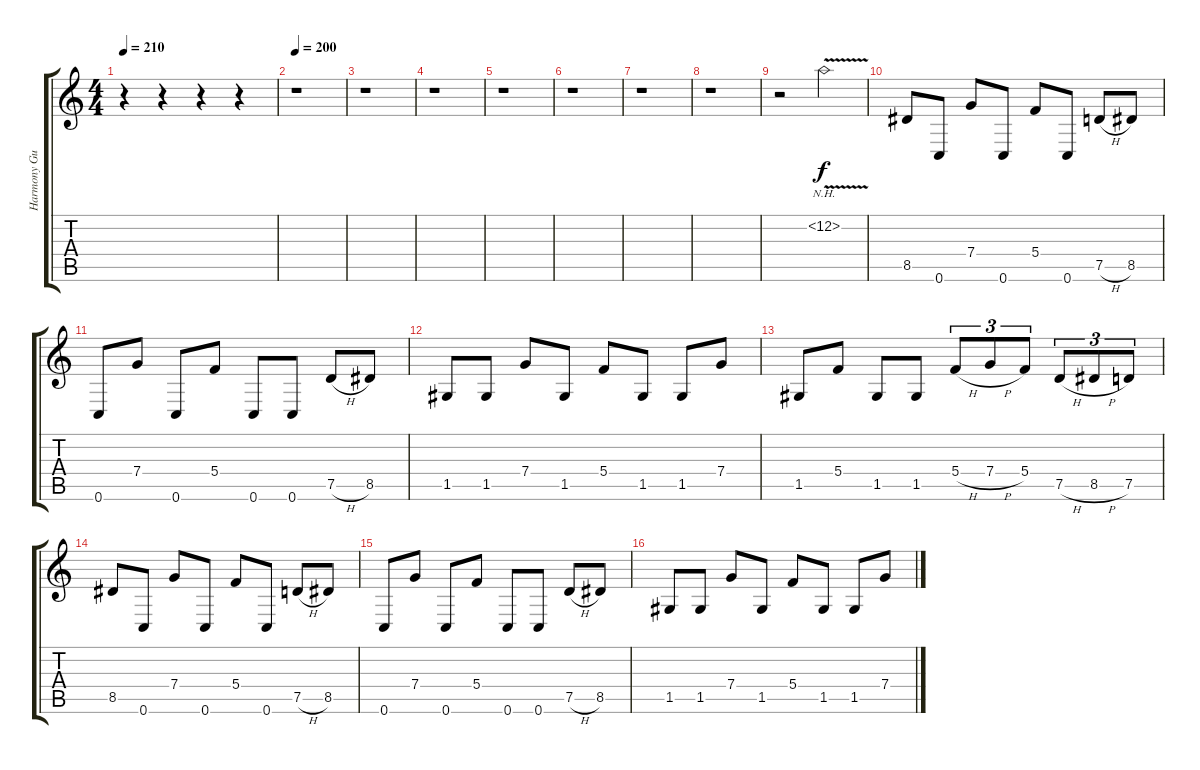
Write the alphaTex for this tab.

\track ("Harmony Guitar" "Harmony Gu") {instrument distortionguitar}
\staff {score tabs}
\tuning (D4 A3 F3 C3 G2 C2) {hide}
\ts (4 4)
\tempo 210
\clef g2
\ks c
r.4{dy f} r.4 r.4 r.4 |
\tempo 200
r.1 |
r.1 |
r.1 |
r.1 |
r.1 |
r.1 |
r.1 |
r.2 18.2{nh v}.2 |
8.5.8 0.6.8 7.4.8 0.6.8 5.4.8 0.6.8 7.5{h}.8 8.5.8 |
0.6.8 7.4.8 0.6.8 5.4.8 0.6.8 0.6.8 7.5{h}.8 8.5.8 |
1.5.8 1.5.8 7.4.8 1.5.8 5.4.8 1.5.8 1.5.8 7.4.8 |
1.5.8 5.4.8 1.5.8 1.5.8 5.4{h}.8{tu (3 2)} 7.4{h}.8{tu (3 2)} 5.4.8{tu (3 2)} 7.5{h}.8{tu (3 2)} 8.5{h}.8{tu (3 2)} 7.5.8{tu (3 2)} |
8.5.8 0.6.8 7.4.8 0.6.8 5.4.8 0.6.8 7.5{h}.8 8.5.8 |
0.6.8 7.4.8 0.6.8 5.4.8 0.6.8 0.6.8 7.5{h}.8 8.5.8 |
1.5.8 1.5.8 7.4.8 1.5.8 5.4.8 1.5.8 1.5.8 7.4.8
